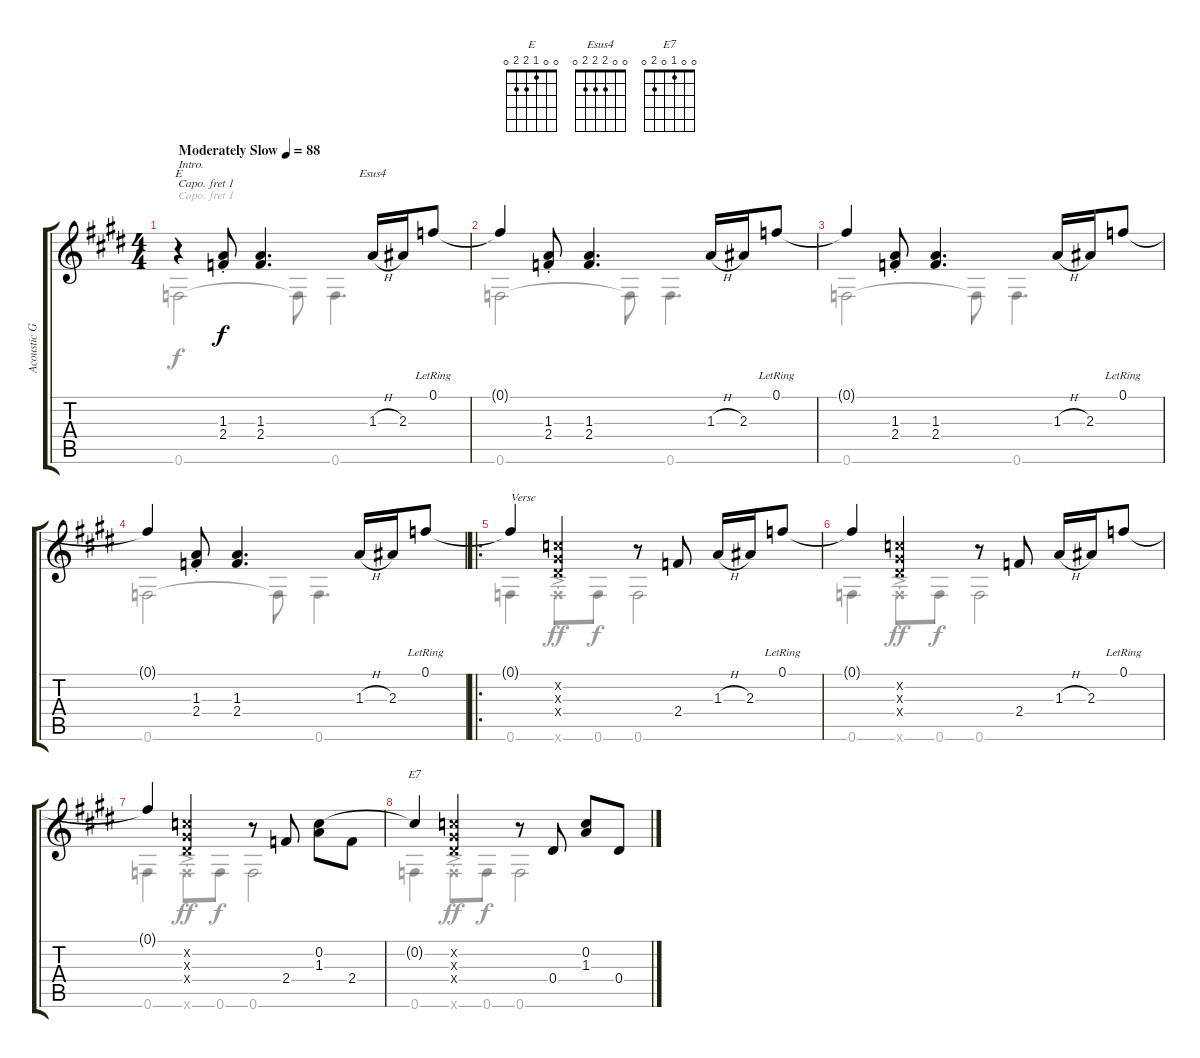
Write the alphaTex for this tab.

\track ("Acoustic Guitar" "Acoustic G") {instrument acousticguitarsteel}
\staff {score tabs}
\capo 1
\tuning (E4 B3 G3 D3 A2 E2) {hide}
\chord ("E" 0 0 1 2 2 0)
\chord ("Esus4" 0 0 2 2 2 0)
\chord ("E7" 0 0 1 0 2 0)
\voice
\ts (4 4)
\tempo (88 "Moderately Slow")
\clef g2
\ks e
r.4{ch "E" txt "Intro." dy f instrument acousticguitarsteel} (1.3{st} 2.4{st}).8 (1.3 2.4).4{d} 1.3{h}.16{ch "Esus4"} 2.3.16 0.1{lr}.8 |
0.1{t}.4 (1.3{st} 2.4{st}).8 (1.3 2.4).4{d} 1.3{h}.16 2.3.16 0.1{lr}.8 |
0.1{t}.4 (1.3{st} 2.4{st}).8 (1.3 2.4).4{d} 1.3{h}.16 2.3.16 0.1{lr}.8 |
0.1{t}.4 (1.3{st} 2.4{st}).8 (1.3 2.4).4{d} 1.3{h}.16 2.3.16 0.1{lr}.8 |
\ro
0.1{t}.4{txt "Verse"} (0.2{x} 0.3{x} 0.4{x}).4 r.8 2.4.8 1.3{h}.16 2.3.16 0.1{lr}.8 |
0.1{t}.4 (0.2{x} 0.3{x} 0.4{x}).4 r.8 2.4.8 1.3{h}.16 2.3.16 0.1{lr}.8 |
0.1{t}.4 (0.2{x} 0.3{x} 0.4{x}).4 r.8 2.4.8 (0.2 1.3).8{beam Down} 2.4.8{beam Down} |
0.2{t}.4{ch "E7"} (0.2{x} 0.3{x} 0.4{x}).4 r.8 0.4.8 (0.2 1.3).8 0.4.8
\voice
\clef g2
\ottava regular
\simile none
\ks e
0.6.2{dy f} 0.6{t}.8 0.6.4{d} |
0.6.2 0.6{t}.8 0.6.4{d} |
0.6.2 0.6{t}.8 0.6.4{d} |
0.6.2 0.6{t}.8 0.6.4{d} |
0.6.4 0.6{ac st x}.8{dy ff} 0.6.8{dy f} 0.6.2 |
0.6.4 0.6{ac st x}.8{dy ff} 0.6.8{dy f} 0.6.2 |
0.6.4 0.6{ac st x}.8{dy ff} 0.6.8{dy f} 0.6.2 |
0.6.4 0.6{ac st x}.8{dy ff} 0.6.8{dy f} 0.6.2
